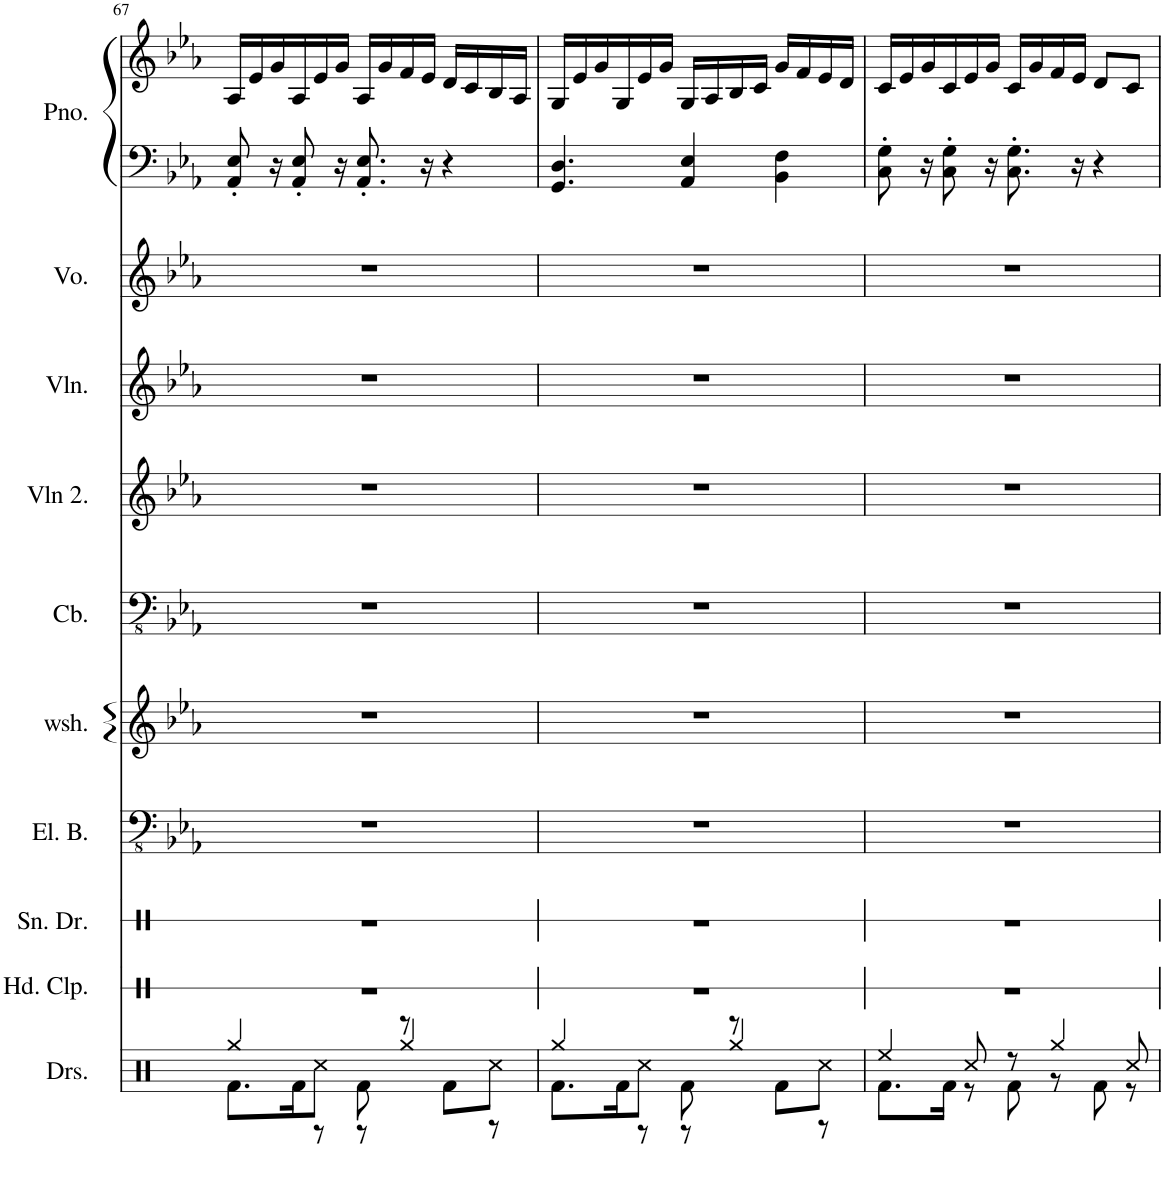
**kern	**kern	**kern	**kern	**kern	**kern	**kern	**kern	**kern	**kern	**kern
*part10	*part9	*part8	*part7	*part6	*part5	*part4	*part3	*part2	*part1	*part1
*staff11	*staff10	*staff9	*staff8	*staff7	*staff6	*staff5	*staff4	*staff3	*staff2	*staff1
*I"Drumset	*I"Hand Clap	*I"Snare Drum	*I"Electric Bass	*I"whoosh	*I"Contrabass	*I"Violin	*I"Violin	*I"Voice	*I"Piano	*
*I'Drs.	*I'Hd. Clp.	*I'Sn. Dr.	*I'El. B.	*I'wsh.	*I'Cb.	*I'Vln 2.	*I'Vln.	*I'Vo.	*I'Pno.	*
!!LO:PB:g=z
*clefX	*clefX	*clefX	*clefFv4	*clefG2	*clefFv4	*clefG2	*clefG2	*clefG2	*clefF4	*clefG2
*	*	*	*	*	*Trd7c12	*	*	*	*	*
*k[]	*k[]	*k[]	*k[b-e-a-]	*k[b-e-a-]	*k[b-e-a-]	*k[b-e-a-]	*k[b-e-a-]	*k[b-e-a-]	*k[b-e-a-]	*k[b-e-a-]
*M7/8	*M7/8	*M7/8	*M7/8	*M7/8	*M7/8	*M7/8	*M7/8	*M7/8	*M7/8	*M7/8
=67	=67	=67	=67	=67	=67	=67	=67	=67	=67	=67
*^	*	*	*	*	*	*	*	*	*	*
8.Rf\L	4Rgg/	2..r	2..r	2..r	2..r	2..r	2..r	2..r	2..r	8AA-/' 8E-/'	16A-/LL
.	.	.	.	.	.	.	.	.	.	.	16e-/
.	.	.	.	.	.	.	.	.	.	16r	16g/
16Rf\K	.	.	.	.	.	.	.	.	.	8AA-/' 8E-/'	16A-/
8Rcc\J	8r	.	.	.	.	.	.	.	.	.	16e-/
.	.	.	.	.	.	.	.	.	.	16r	16g/JJ
8Rf\	8r	.	.	.	.	.	.	.	.	8.AA-/' 8.E-/'	16A-/LL
.	.	.	.	.	.	.	.	.	.	.	16g/
8r	4Rgg/	.	.	.	.	.	.	.	.	.	16f/
.	.	.	.	.	.	.	.	.	.	16r	16e-/JJ
8Rf\L	.	.	.	.	.	.	.	.	.	4r	16d/LL
.	.	.	.	.	.	.	.	.	.	.	16c/
8Rcc\J	8r	.	.	.	.	.	.	.	.	.	16B-/
.	.	.	.	.	.	.	.	.	.	.	16A-/JJ
=68	=68	=68	=68	=68	=68	=68	=68	=68	=68	=68	=68
8.Rf\L	4Rgg/	2..r	2..r	2..r	2..r	2..r	2..r	2..r	2..r	4.GG/ 4.D/	16G/LL
.	.	.	.	.	.	.	.	.	.	.	16e-/
.	.	.	.	.	.	.	.	.	.	.	16g/
16Rf\K	.	.	.	.	.	.	.	.	.	.	16G/
8Rcc\J	8r	.	.	.	.	.	.	.	.	.	16e-/
.	.	.	.	.	.	.	.	.	.	.	16g/JJ
8Rf\	8r	.	.	.	.	.	.	.	.	4AA-/ 4E-/	16G/LL
.	.	.	.	.	.	.	.	.	.	.	16A-/
8r	4Rgg/	.	.	.	.	.	.	.	.	.	16B-/
.	.	.	.	.	.	.	.	.	.	.	16c/JJ
8Rf\L	.	.	.	.	.	.	.	.	.	4BB-\ 4F\	16g/LL
.	.	.	.	.	.	.	.	.	.	.	16f/
8Rcc\J	8r	.	.	.	.	.	.	.	.	.	16e-/
.	.	.	.	.	.	.	.	.	.	.	16d/JJ
=69	=69	=69	=69	=69	=69	=69	=69	=69	=69	=69	=69
4Ree/	8.Rf\L	2..r	2..r	2..r	2..r	2..r	2..r	2..r	2..r	8C\' 8G\'	16c/LL
.	.	.	.	.	.	.	.	.	.	.	16e-/
.	.	.	.	.	.	.	.	.	.	16r	16g/
.	16Rf\Jk	.	.	.	.	.	.	.	.	8C\' 8G\'	16c/
8Rcc/	8r	.	.	.	.	.	.	.	.	.	16e-/
.	.	.	.	.	.	.	.	.	.	16r	16g/JJ
8r	8Rf\	.	.	.	.	.	.	.	.	8.C\' 8.G\'	16c/LL
.	.	.	.	.	.	.	.	.	.	.	16g/
4Rgg/	8r	.	.	.	.	.	.	.	.	.	16f/
.	.	.	.	.	.	.	.	.	.	16r	16e-/JJ
.	8Rf\	.	.	.	.	.	.	.	.	4r	8d/L
8Rcc/	8r	.	.	.	.	.	.	.	.	.	8c/J
*v	*v	*	*	*	*	*	*	*	*	*	*
=	=	=	=	=	=	=	=	=	=	=
*-	*-	*-	*-	*-	*-	*-	*-	*-	*-	*-
